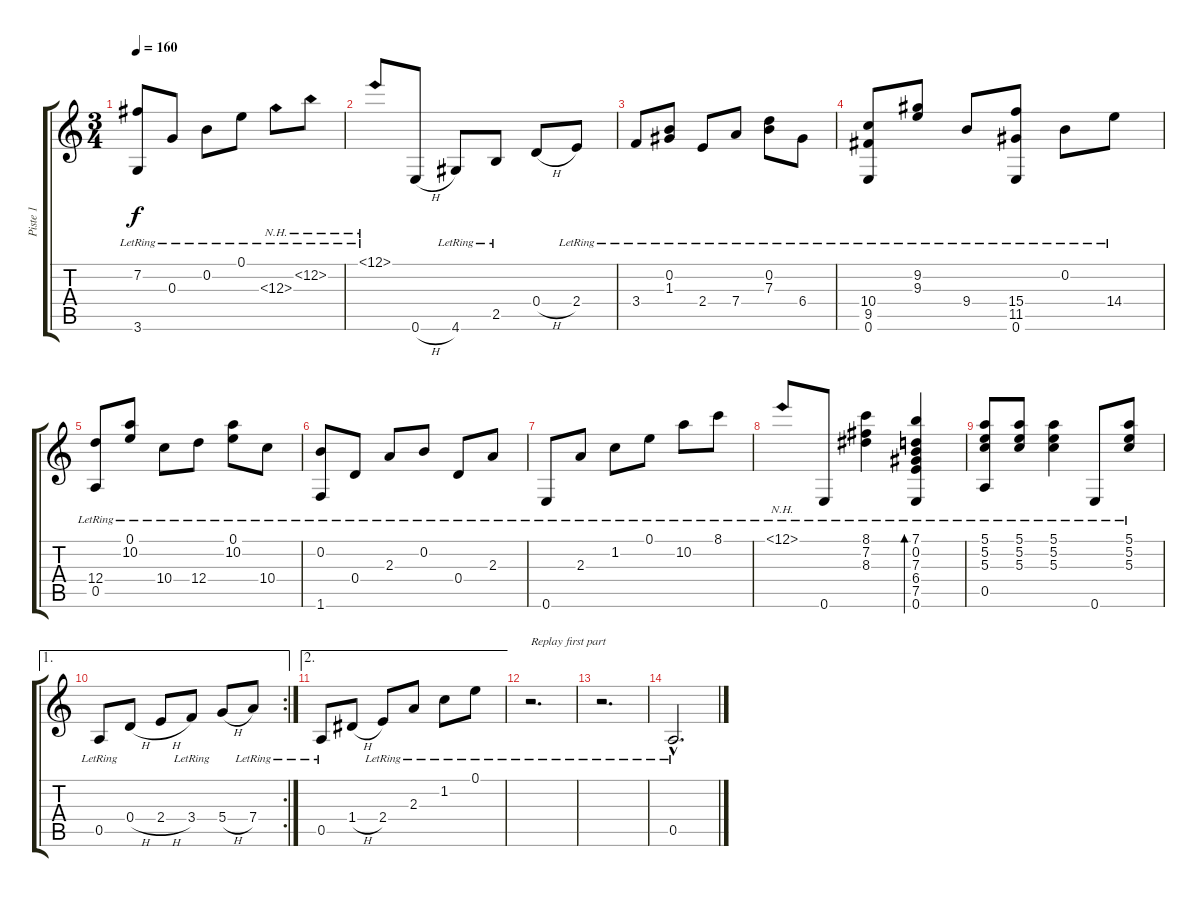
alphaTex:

\track ("Piste 1" "Piste 1") {instrument acousticguitarnylon}
\staff {score tabs}
\tuning (E4 B3 G3 D3 A2 E2) {hide}
\ts (3 4)
\tempo 160
\clef g2
\ks c
(7.2{lr} 3.6{lr}).8{dy f} 0.3{lr}.8 0.2{lr}.8 0.1{lr}.8 12.3{nh lr}.8 12.2{nh lr}.8 |
12.1{nh lr}.8 0.6{h}.8 4.6{lr}.8 2.5{lr}.8 0.4{h}.8 2.4{lr}.8 |
3.4{lr}.8 (0.2{lr} 1.3{lr}).8 2.4{lr}.8 7.4{lr}.8 (0.2{lr} 7.3{lr}).8 6.4{lr}.8 |
(10.4{lr} 9.5{lr} 0.6{lr}).8 (9.2{lr} 9.3{lr}).8 9.4{lr}.8 (15.4{lr} 11.5{lr} 0.6{lr}).8 0.2{lr}.8 14.4{lr}.8 |
(12.4{lr} 0.5{lr}).8 (0.1{lr} 10.2{lr}).8 10.4{lr}.8 12.4{lr}.8 (0.1{lr} 10.2{lr}).8 10.4{lr}.8 |
(0.2{lr} 1.6{lr}).8 0.4{lr}.8 2.3{lr}.8 0.2{lr}.8 0.4{lr}.8 2.3{lr}.8 |
0.6{lr}.8 2.3{lr}.8 1.2{lr}.8 0.1{lr}.8 10.2{lr}.8 8.1{lr}.8 |
12.1{nh lr}.8 0.6{lr}.8 (8.1{lr} 7.2{lr} 8.3{lr}).4 (7.1{lr} 0.2{lr} 7.3{lr} 6.4{lr} 7.5{lr} 0.6{lr}).4{bd 240} |
(5.1{lr} 5.2{lr} 5.3{lr} 0.5{lr}).8 (5.1{lr} 5.2{lr} 5.3{lr}).8 (5.1{lr} 5.2{lr} 5.3{lr}).4 0.6{lr}.8 (5.1{lr} 5.2{lr} 5.3{lr}).8 |
\ae 1
\rc 2
0.5{lr}.8 0.4{h}.8 2.4{h}.8 3.4{lr}.8 5.4{h}.8 7.4{lr}.8 |
\ae 2
0.5{lr}.8 1.4{h}.8 2.4{lr}.8 2.3{lr}.8 1.2{lr}.8 0.1{lr}.8 |
r.2{d txt "Replay first part"} |
r.2{d} |
0.5{hac lr}.2{d}
